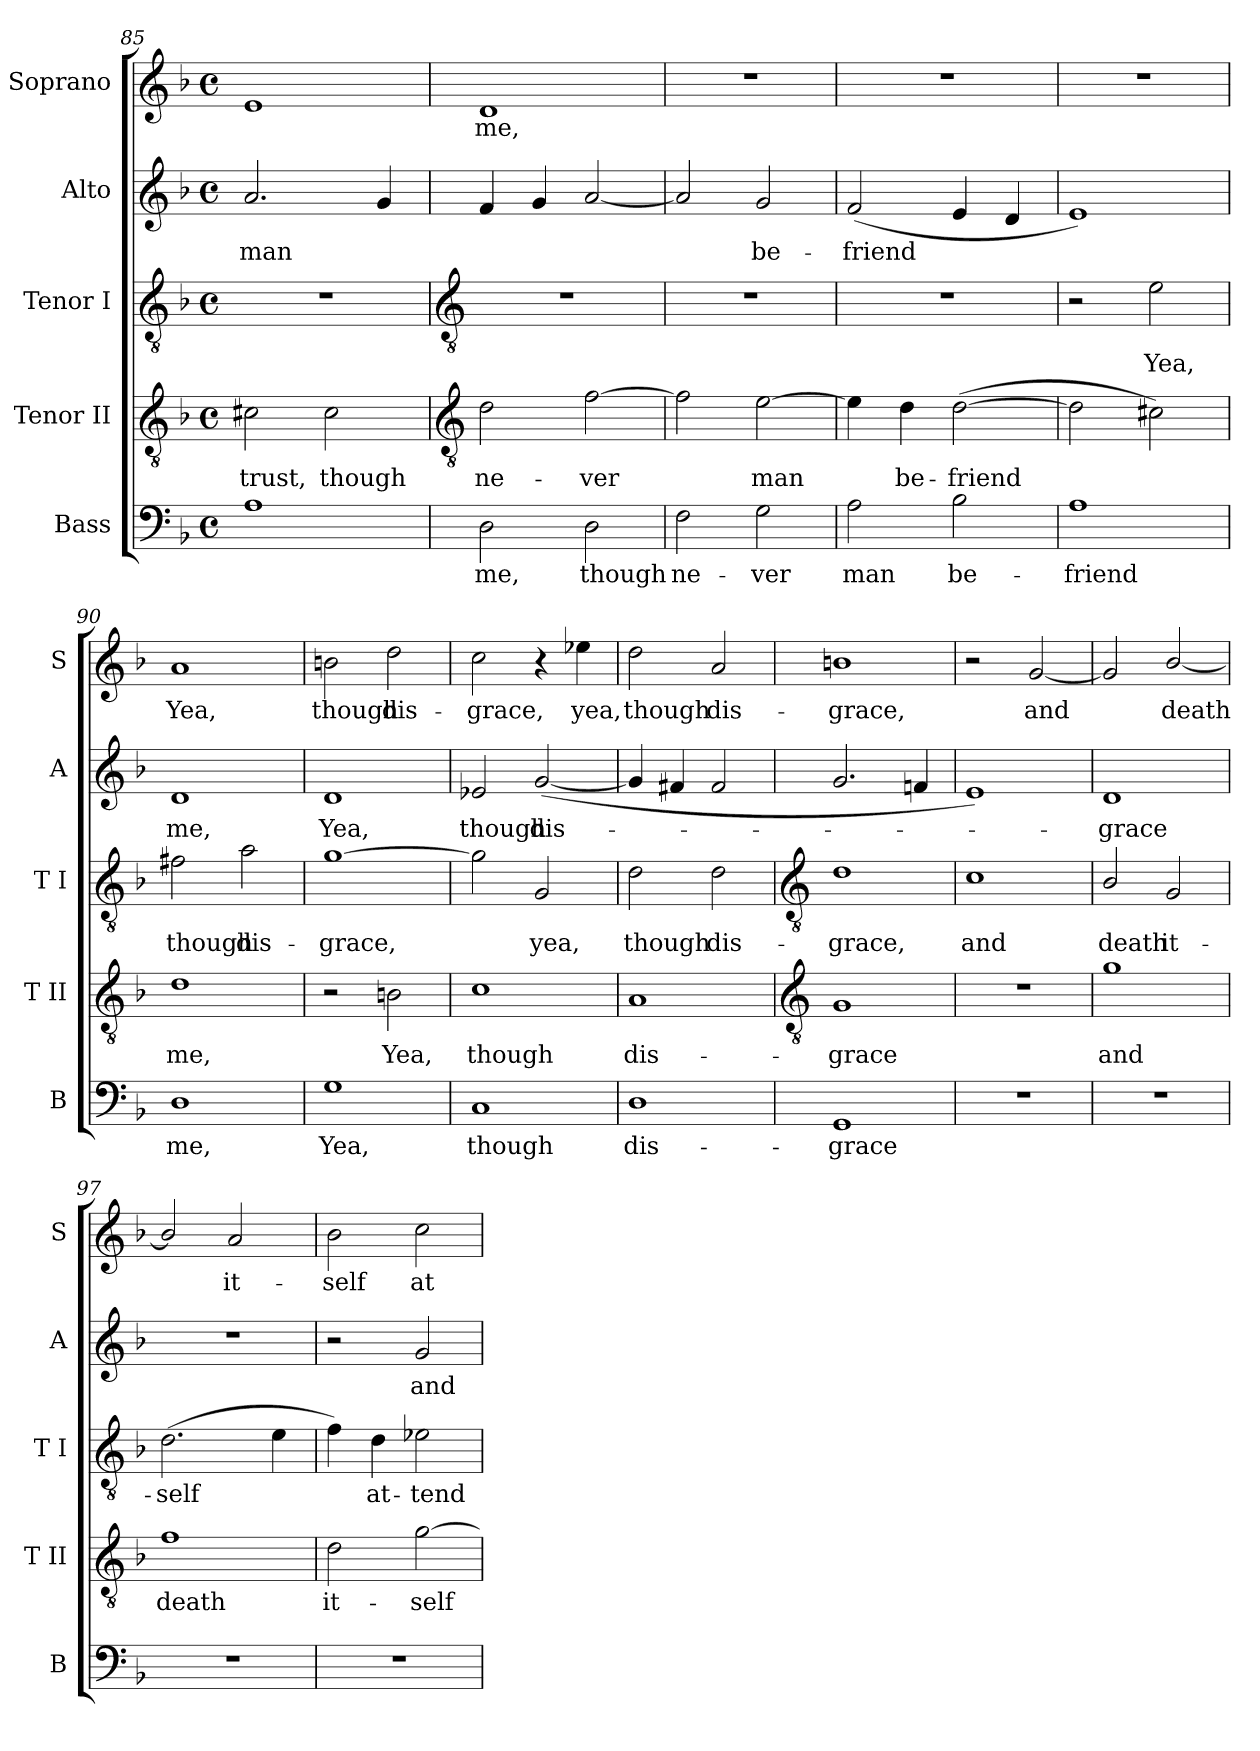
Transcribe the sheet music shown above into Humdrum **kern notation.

**kern	**text	**kern	**text	**kern	**text	**kern	**text	**kern	**text
*part5	*part5	*part4	*part4	*part3	*part3	*part2	*part2	*part1	*part1
*staff5	*staff5	*staff4	*staff4	*staff3	*staff3	*staff2	*staff2	*staff1	*staff1
*I"Bass	*	*I"Tenor II	*	*I"Tenor I	*	*I"Alto	*	*I"Soprano	*
*I'B	*	*I'T II	*	*I'T I	*	*I'A	*	*I'S	*
*clefF4	*	*clefGv2	*	*clefGv2	*	*clefG2	*	*clefG2	*
*k[b-]	*	*k[b-]	*	*k[b-]	*	*k[b-]	*	*k[b-]	*
*F:	*	*F:	*	*F:	*	*F:	*	*F:	*
*M4/4	*	*M4/4	*	*M4/4	*	*M4/4	*	*M4/4	*
*met(c)	*	*met(c)	*	*met(c)	*	*met(c)	*	*met(c)	*
=85	=85	=85	=85	=85	=85	=85	=85	=85	=85
!	!	!	!LO:LY:b	!	!	!	!LO:LY:b	!	!
1A	.	2c#X	trust,	1r	.	2.a	man	1e	.
!	!	!	!LO:LY:b	!	!	!	!	!	!
.	.	2c#	though	.	.	.	.	.	.
.	.	.	.	.	.	4g	.	.	.
!!LO:LB:g=z
=86	=86	=86	=86	=86	=86	=86	=86	=86	=86
*	*	*clefGv2	*	*clefGv2	*	*	*	*	*
!	!LO:LY:b	!	!LO:LY:b	!	!	!	!	!	!LO:LY:b
2D	me,	2d	ne-	1r	.	4f	.	1d	me,
.	.	.	.	.	.	4g	.	.	.
!	!LO:LY:b	!	!LO:LY:b	!	!	!	!	!	!
2D	though	[2f	-ver	.	.	[2a	.	.	.
=87	=87	=87	=87	=87	=87	=87	=87	=87	=87
!	!LO:LY:b	!	!	!	!	!	!	!	!
2F	ne-	2f]	.	1r	.	2a]	.	1r	.
!	!LO:LY:b	!	!LO:LY:b	!	!	!	!LO:LY:b	!	!
2G	-ver	[2e	man	.	.	2g	be-	.	.
=88	=88	=88	=88	=88	=88	=88	=88	=88	=88
!	!LO:LY:b	!	!	!	!	!	!LO:LY:b	!	!
2A	man	4e]	.	1r	.	(<2f	-friend	1r	.
!	!	!	!LO:LY:b	!	!	!	!	!	!
.	.	4d	be-	.	.	.	.	.	.
!	!LO:LY:b	!	!LO:LY:b	!	!	!	!	!	!
2B-	be-	(>[2d	-friend	.	.	4e	.	.	.
.	.	.	.	.	.	4d	.	.	.
=89	=89	=89	=89	=89	=89	=89	=89	=89	=89
!	!LO:LY:b	!	!	!	!	!	!	!	!
1A	-friend	2d]	.	2r	.	1e)	.	1r	.
!	!	!	!	!	!LO:LY:b	!	!	!	!
.	.	2c#X)	.	2e	Yea,	.	.	.	.
=90	=90	=90	=90	=90	=90	=90	=90	=90	=90
!	!LO:LY:b	!	!LO:LY:b	!	!LO:LY:b	!	!LO:LY:b	!	!LO:LY:b
1D	me,	1d	me,	2f#X	though	1d	me,	1a	Yea,
!	!	!	!	!	!LO:LY:b	!	!	!	!
.	.	.	.	2a	dis-	.	.	.	.
=91	=91	=91	=91	=91	=91	=91	=91	=91	=91
!	!LO:LY:b	!	!	!	!LO:LY:b	!	!LO:LY:b	!	!LO:LY:b
1G	Yea,	2r	.	[1g	-grace,	1d	Yea,	2bn	though
!	!	!	!LO:LY:b	!	!	!	!	!	!LO:LY:b
.	.	2Bn	Yea,	.	.	.	.	2dd	dis-
=92	=92	=92	=92	=92	=92	=92	=92	=92	=92
!	!LO:LY:b	!	!LO:LY:b	!	!	!	!LO:LY:b	!	!LO:LY:b
1C	though	1c	though	2g]	.	2e-X	though	2cc	-grace,
!	!	!	!	!	!LO:LY:b	!	!LO:LY:b	!	!
.	.	.	.	2G	yea,	(<[2g	dis-	4r	.
!	!	!	!	!	!	!	!	!	!LO:LY:b
.	.	.	.	.	.	.	.	4ee-X	yea,
=93	=93	=93	=93	=93	=93	=93	=93	=93	=93
!	!LO:LY:b	!	!LO:LY:b	!	!LO:LY:b	!	!	!	!LO:LY:b
1D	dis-	1A	dis-	2d	though	4g]	.	2dd	though
.	.	.	.	.	.	4f#X	.	.	.
!	!	!	!	!	!LO:LY:b	!	!	!	!LO:LY:b
.	.	.	.	2d	dis-	2f#	.	2a	dis-
!!LO:LB:g=z
=94	=94	=94	=94	=94	=94	=94	=94	=94	=94
*	*	*clefGv2	*	*clefGv2	*	*	*	*	*
!	!LO:LY:b	!	!LO:LY:b	!	!LO:LY:b	!	!	!	!LO:LY:b
1GG	-grace	1G	-grace	1d	-grace,	2.g	.	1bn	-grace,
.	.	.	.	.	.	4fn	.	.	.
=95	=95	=95	=95	=95	=95	=95	=95	=95	=95
!	!	!	!	!	!LO:LY:b	!	!	!	!
1r	.	1r	.	1c	and	1e)	.	2r	.
!	!	!	!	!	!	!	!	!	!LO:LY:b
.	.	.	.	.	.	.	.	[2g	and
=96	=96	=96	=96	=96	=96	=96	=96	=96	=96
!	!	!	!LO:LY:b	!	!LO:LY:b	!	!LO:LY:b	!	!
1r	.	1g	and	2B-/	death	1d	grace	2g]	.
!	!	!	!	!	!LO:LY:b	!	!	!	!LO:LY:b
.	.	.	.	2G	it-	.	.	[2b-/	death
=97	=97	=97	=97	=97	=97	=97	=97	=97	=97
!	!	!	!LO:LY:b	!	!LO:LY:b	!	!	!	!
1r	.	1f	death	(>2.d	-self	1r	.	2b-/]	.
!	!	!	!	!	!	!	!	!	!LO:LY:b
.	.	.	.	.	.	.	.	2a	it-
.	.	.	.	4e	.	.	.	.	.
=98	=98	=98	=98	=98	=98	=98	=98	=98	=98
!	!	!	!LO:LY:b	!	!	!	!	!	!LO:LY:b
1r	.	2d	it-	4f)	.	2r	.	2b-	-self
!	!	!	!	!	!LO:LY:b	!	!	!	!
.	.	.	.	4d	at-	.	.	.	.
!	!	!	!LO:LY:b	!	!LO:LY:b	!	!LO:LY:b	!	!LO:LY:b
.	.	[2g	-self	2e-X	-tend	2g	and	2cc	at-
=	=	=	=	=	=	=	=	=	=
*-	*-	*-	*-	*-	*-	*-	*-	*-	*-
